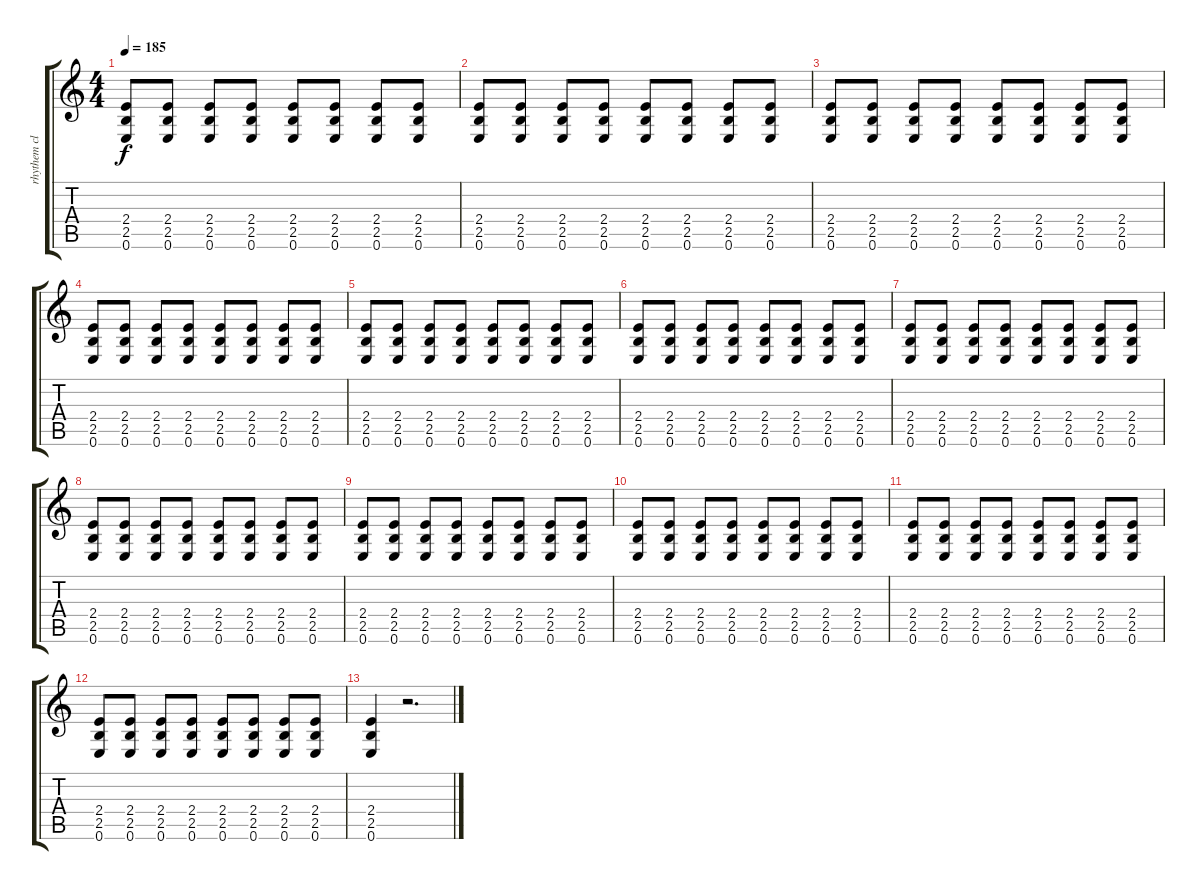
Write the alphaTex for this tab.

\track ("rhythem clean" "rhythem cl") {instrument acousticguitarsteel}
\staff {score tabs}
\tuning (E4 B3 G3 D3 A2 E2) {hide}
\ts (4 4)
\tempo 185
\clef g2
\ks c
(2.4 2.5 0.6).8{dy f} (2.4 2.5 0.6).8 (2.4 2.5 0.6).8 (2.4 2.5 0.6).8 (2.4 2.5 0.6).8 (2.4 2.5 0.6).8 (2.4 2.5 0.6).8 (2.4 2.5 0.6).8 |
(2.4 2.5 0.6).8 (2.4 2.5 0.6).8 (2.4 2.5 0.6).8 (2.4 2.5 0.6).8 (2.4 2.5 0.6).8 (2.4 2.5 0.6).8 (2.4 2.5 0.6).8 (2.4 2.5 0.6).8 |
(2.4 2.5 0.6).8 (2.4 2.5 0.6).8 (2.4 2.5 0.6).8 (2.4 2.5 0.6).8 (2.4 2.5 0.6).8 (2.4 2.5 0.6).8 (2.4 2.5 0.6).8 (2.4 2.5 0.6).8 |
(2.4 2.5 0.6).8 (2.4 2.5 0.6).8 (2.4 2.5 0.6).8 (2.4 2.5 0.6).8 (2.4 2.5 0.6).8 (2.4 2.5 0.6).8 (2.4 2.5 0.6).8 (2.4 2.5 0.6).8 |
(2.4 2.5 0.6).8 (2.4 2.5 0.6).8 (2.4 2.5 0.6).8 (2.4 2.5 0.6).8 (2.4 2.5 0.6).8 (2.4 2.5 0.6).8 (2.4 2.5 0.6).8 (2.4 2.5 0.6).8 |
(2.4 2.5 0.6).8 (2.4 2.5 0.6).8 (2.4 2.5 0.6).8 (2.4 2.5 0.6).8 (2.4 2.5 0.6).8 (2.4 2.5 0.6).8 (2.4 2.5 0.6).8 (2.4 2.5 0.6).8 |
(2.4 2.5 0.6).8 (2.4 2.5 0.6).8 (2.4 2.5 0.6).8 (2.4 2.5 0.6).8 (2.4 2.5 0.6).8 (2.4 2.5 0.6).8 (2.4 2.5 0.6).8 (2.4 2.5 0.6).8 |
(2.4 2.5 0.6).8 (2.4 2.5 0.6).8 (2.4 2.5 0.6).8 (2.4 2.5 0.6).8 (2.4 2.5 0.6).8 (2.4 2.5 0.6).8 (2.4 2.5 0.6).8 (2.4 2.5 0.6).8 |
(2.4 2.5 0.6).8 (2.4 2.5 0.6).8 (2.4 2.5 0.6).8 (2.4 2.5 0.6).8 (2.4 2.5 0.6).8 (2.4 2.5 0.6).8 (2.4 2.5 0.6).8 (2.4 2.5 0.6).8 |
(2.4 2.5 0.6).8 (2.4 2.5 0.6).8 (2.4 2.5 0.6).8 (2.4 2.5 0.6).8 (2.4 2.5 0.6).8 (2.4 2.5 0.6).8 (2.4 2.5 0.6).8 (2.4 2.5 0.6).8 |
(2.4 2.5 0.6).8 (2.4 2.5 0.6).8 (2.4 2.5 0.6).8 (2.4 2.5 0.6).8 (2.4 2.5 0.6).8 (2.4 2.5 0.6).8 (2.4 2.5 0.6).8 (2.4 2.5 0.6).8 |
(2.4 2.5 0.6).8 (2.4 2.5 0.6).8 (2.4 2.5 0.6).8 (2.4 2.5 0.6).8 (2.4 2.5 0.6).8 (2.4 2.5 0.6).8 (2.4 2.5 0.6).8 (2.4 2.5 0.6).8 |
(2.4 2.5 0.6).4 r.2{d}
